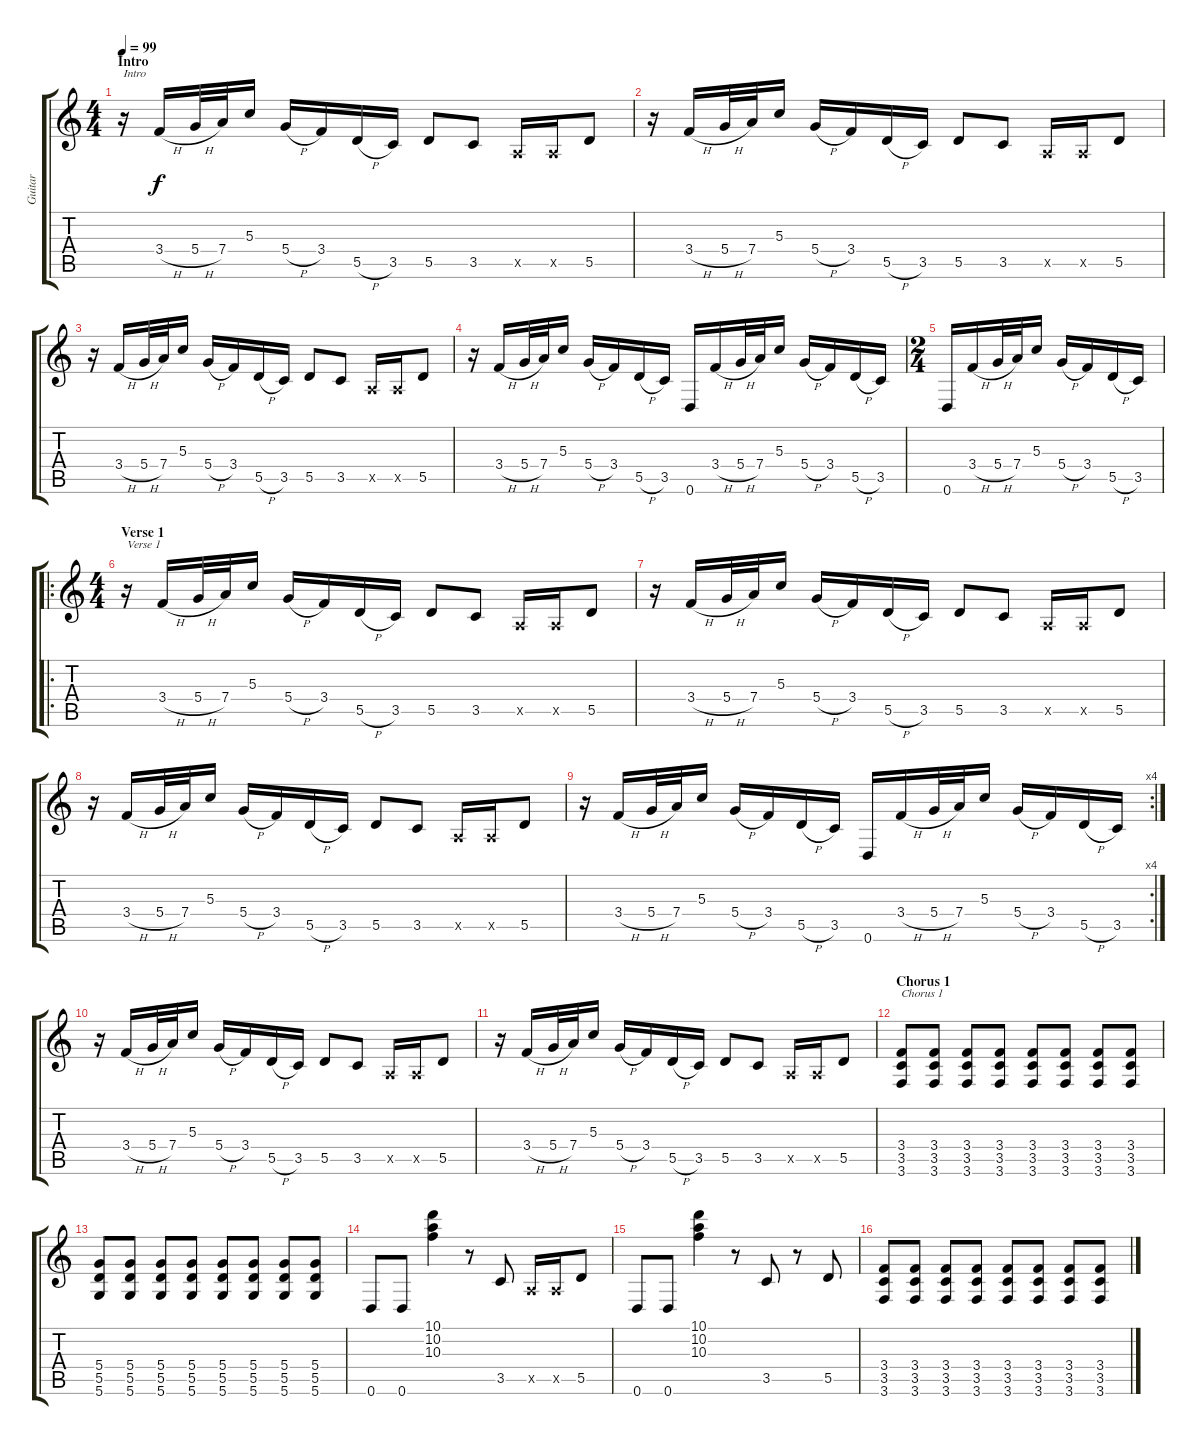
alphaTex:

\track ("Guitar" "Guitar") {instrument overdrivenguitar}
\staff {score tabs}
\tuning (E4 B3 G3 D3 A2 D2) {hide}
\ts (4 4)
\section ("" "Intro")
\tempo 99
\clef g2
\ks c
r.16{txt "Intro" dy f instrument overdrivenguitar} 3.4{h}.16 5.4{h}.32 7.4.32 5.3.16 5.4{h}.16 3.4.16 5.5{h}.16 3.5.16 5.5.8 3.5.8 0.5{x}.16 0.5{x}.16 5.5.8 |
r.16 3.4{h}.16 5.4{h}.32 7.4.32 5.3.16 5.4{h}.16 3.4.16 5.5{h}.16 3.5.16 5.5.8 3.5.8 0.5{x}.16 0.5{x}.16 5.5.8 |
r.16 3.4{h}.16 5.4{h}.32 7.4.32 5.3.16 5.4{h}.16 3.4.16 5.5{h}.16 3.5.16 5.5.8 3.5.8 0.5{x}.16 0.5{x}.16 5.5.8 |
r.16 3.4{h}.16 5.4{h}.32 7.4.32 5.3.16 5.4{h}.16 3.4.16 5.5{h}.16 3.5.16 0.6.16 3.4{h}.16 5.4{h}.32 7.4.32 5.3.16 5.4{h}.16 3.4.16 5.5{h}.16 3.5.16 |
\ts (2 4)
0.6.16 3.4{h}.16 5.4{h}.32 7.4.32 5.3.16 5.4{h}.16 3.4.16 5.5{h}.16 3.5.16 |
\ro
\ts (4 4)
\section ("" "Verse 1")
r.16{txt "Verse 1"} 3.4{h}.16 5.4{h}.32 7.4.32 5.3.16 5.4{h}.16 3.4.16 5.5{h}.16 3.5.16 5.5.8 3.5.8 0.5{x}.16 0.5{x}.16 5.5.8 |
r.16 3.4{h}.16 5.4{h}.32 7.4.32 5.3.16 5.4{h}.16 3.4.16 5.5{h}.16 3.5.16 5.5.8 3.5.8 0.5{x}.16 0.5{x}.16 5.5.8 |
r.16 3.4{h}.16 5.4{h}.32 7.4.32 5.3.16 5.4{h}.16 3.4.16 5.5{h}.16 3.5.16 5.5.8 3.5.8 0.5{x}.16 0.5{x}.16 5.5.8 |
\rc 4
r.16 3.4{h}.16 5.4{h}.32 7.4.32 5.3.16 5.4{h}.16 3.4.16 5.5{h}.16 3.5.16 0.6.16 3.4{h}.16 5.4{h}.32 7.4.32 5.3.16 5.4{h}.16 3.4.16 5.5{h}.16 3.5.16 |
r.16 3.4{h}.16 5.4{h}.32 7.4.32 5.3.16 5.4{h}.16 3.4.16 5.5{h}.16 3.5.16 5.5.8 3.5.8 0.5{x}.16 0.5{x}.16 5.5.8 |
r.16 3.4{h}.16 5.4{h}.32 7.4.32 5.3.16 5.4{h}.16 3.4.16 5.5{h}.16 3.5.16 5.5.8 3.5.8 0.5{x}.16 0.5{x}.16 5.5.8 |
\section ("" "Chorus 1")
(3.4 3.5 3.6).8{txt "Chorus 1"} (3.4 3.5 3.6).8 (3.4 3.5 3.6).8 (3.4 3.5 3.6).8 (3.4 3.5 3.6).8 (3.4 3.5 3.6).8 (3.4 3.5 3.6).8 (3.4 3.5 3.6).8 |
(5.4 5.5 5.6).8 (5.4 5.5 5.6).8 (5.4 5.5 5.6).8 (5.4 5.5 5.6).8 (5.4 5.5 5.6).8 (5.4 5.5 5.6).8 (5.4 5.5 5.6).8 (5.4 5.5 5.6).8 |
0.6.8 0.6.8 (10.1 10.2 10.3).4 r.8 3.5.8 0.5{x}.16 0.5{x}.16 5.5.8 |
0.6.8 0.6.8 (10.1 10.2 10.3).4 r.8 3.5.8 r.8 5.5.8 |
(3.4 3.5 3.6).8 (3.4 3.5 3.6).8 (3.4 3.5 3.6).8 (3.4 3.5 3.6).8 (3.4 3.5 3.6).8 (3.4 3.5 3.6).8 (3.4 3.5 3.6).8 (3.4 3.5 3.6).8
